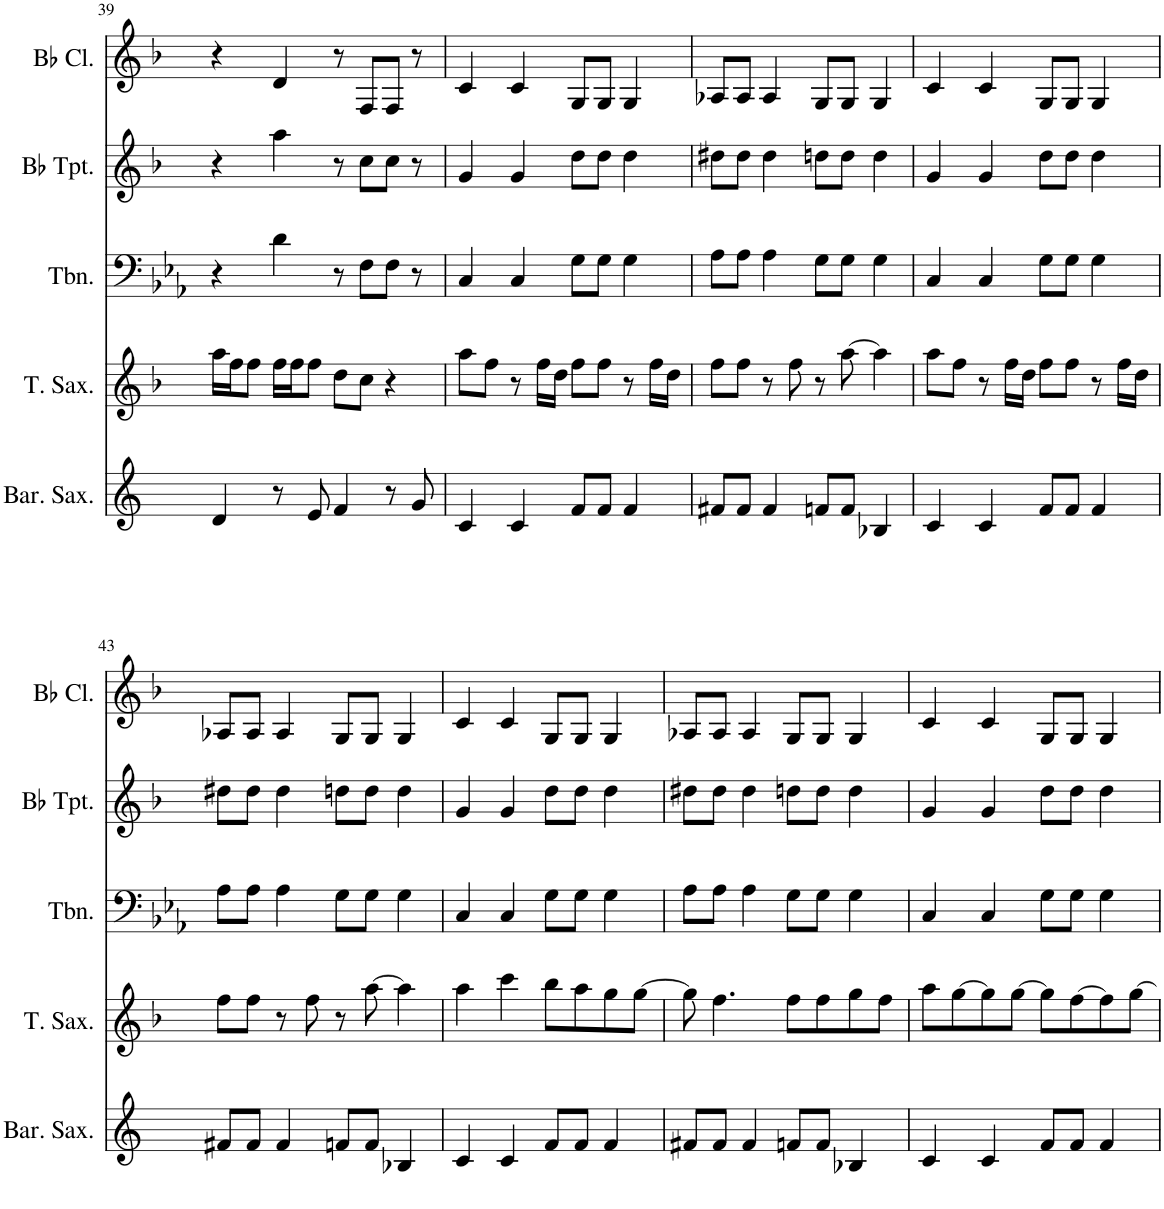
**kern	**kern	**kern	**kern	**kern
*part5	*part4	*part3	*part2	*part1
*staff5	*staff4	*staff3	*staff2	*staff1
*I"Baritone Saxophone	*I"Tenor Saxophone	*I"Trombone	*I"Bb Trumpet	*I"Bb Clarinet
*I'Bar. Sax.	*I'T. Sax.	*I'Tbn.	*I'Bb Tpt.	*I'Bb Cl.
!!LO:PB:g=z
*clefG2	*clefG2	*clefF4	*clefG2	*clefG2
*ITrd12c21	*ITrd8c14	*	*ITrd1c2	*ITrd1c2
*k[]	*k[b-]	*k[b-e-a-]	*k[b-]	*k[b-]
*M4/4	*M4/4	*M4/4	*M4/4	*M4/4
=39	=39	=39	=39	=39
4d/	16aa\LL	4r	4r	4r
.	16ff\J	.	.	.
.	8ff\J	.	.	.
8r	16ff\LL	4d\	4aa\	4d/
.	16ff\J	.	.	.
8e/	8ff\J	.	.	.
4f/	8dd\L	8r	8r	8r
.	8cc\J	8F\L	8cc\L	8F/L
8r	4r	8F\J	8cc\J	8F/J
8g/	.	8r	8r	8r
=40	=40	=40	=40	=40
4c/	8aa\L	4C/	4g/	4c/
.	8ff\J	.	.	.
4c/	8r	4C/	4g/	4c/
.	16ff\LL	.	.	.
.	16dd\JJ	.	.	.
8f/L	8ff\L	8G\L	8dd\L	8G/L
8f/J	8ff\J	8G\J	8dd\J	8G/J
4f/	8r	4G\	4dd\	4G/
.	16ff\LL	.	.	.
.	16dd\JJ	.	.	.
=41	=41	=41	=41	=41
8f#X/L	8ff\L	8A-\L	8dd#X\L	8A-X/L
8f#/J	8ff\J	8A-\J	8dd#\J	8A-/J
4f#/	8r	4A-\	4dd#\	4A-/
.	8ff\	.	.	.
8fn/L	8r	8G\L	8ddn\L	8G/L
8f/J	[8aa\	8G\J	8dd\J	8G/J
4B-X/	4aa\]	4G\	4dd\	4G/
=42	=42	=42	=42	=42
4c/	8aa\L	4C/	4g/	4c/
.	8ff\J	.	.	.
4c/	8r	4C/	4g/	4c/
.	16ff\LL	.	.	.
.	16dd\JJ	.	.	.
8f/L	8ff\L	8G\L	8dd\L	8G/L
8f/J	8ff\J	8G\J	8dd\J	8G/J
4f/	8r	4G\	4dd\	4G/
.	16ff\LL	.	.	.
.	16dd\JJ	.	.	.
!!LO:LB:g=z
=43	=43	=43	=43	=43
8f#X/L	8ff\L	8A-\L	8dd#X\L	8A-X/L
8f#/J	8ff\J	8A-\J	8dd#\J	8A-/J
4f#/	8r	4A-\	4dd#\	4A-/
.	8ff\	.	.	.
8fn/L	8r	8G\L	8ddn\L	8G/L
8f/J	[8aa\	8G\J	8dd\J	8G/J
4B-X/	4aa\]	4G\	4dd\	4G/
=44	=44	=44	=44	=44
4c/	4aa\	4C/	4g/	4c/
4c/	4ccc\	4C/	4g/	4c/
8f/L	8bb-\L	8G\L	8dd\L	8G/L
8f/J	8aa\	8G\J	8dd\J	8G/J
4f/	8gg\	4G\	4dd\	4G/
.	[8gg\J	.	.	.
=45	=45	=45	=45	=45
8f#X/L	8gg\]	8A-\L	8dd#X\L	8A-X/L
8f#/J	4.ff\	8A-\J	8dd#\J	8A-/J
4f#/	.	4A-\	4dd#\	4A-/
8fn/L	8ff\L	8G\L	8ddn\L	8G/L
8f/J	8ff\	8G\J	8dd\J	8G/J
4B-X/	8gg\	4G\	4dd\	4G/
.	8ff\J	.	.	.
=46	=46	=46	=46	=46
4c/	8aa\L	4C/	4g/	4c/
.	[8gg\	.	.	.
4c/	8gg\]	4C/	4g/	4c/
.	[8gg\J	.	.	.
8f/L	8gg\L]	8G\L	8dd\L	8G/L
8f/J	[8ff\	8G\J	8dd\J	8G/J
4f/	8ff\]	4G\	4dd\	4G/
.	[8gg\J	.	.	.
=	=	=	=	=
*-	*-	*-	*-	*-
